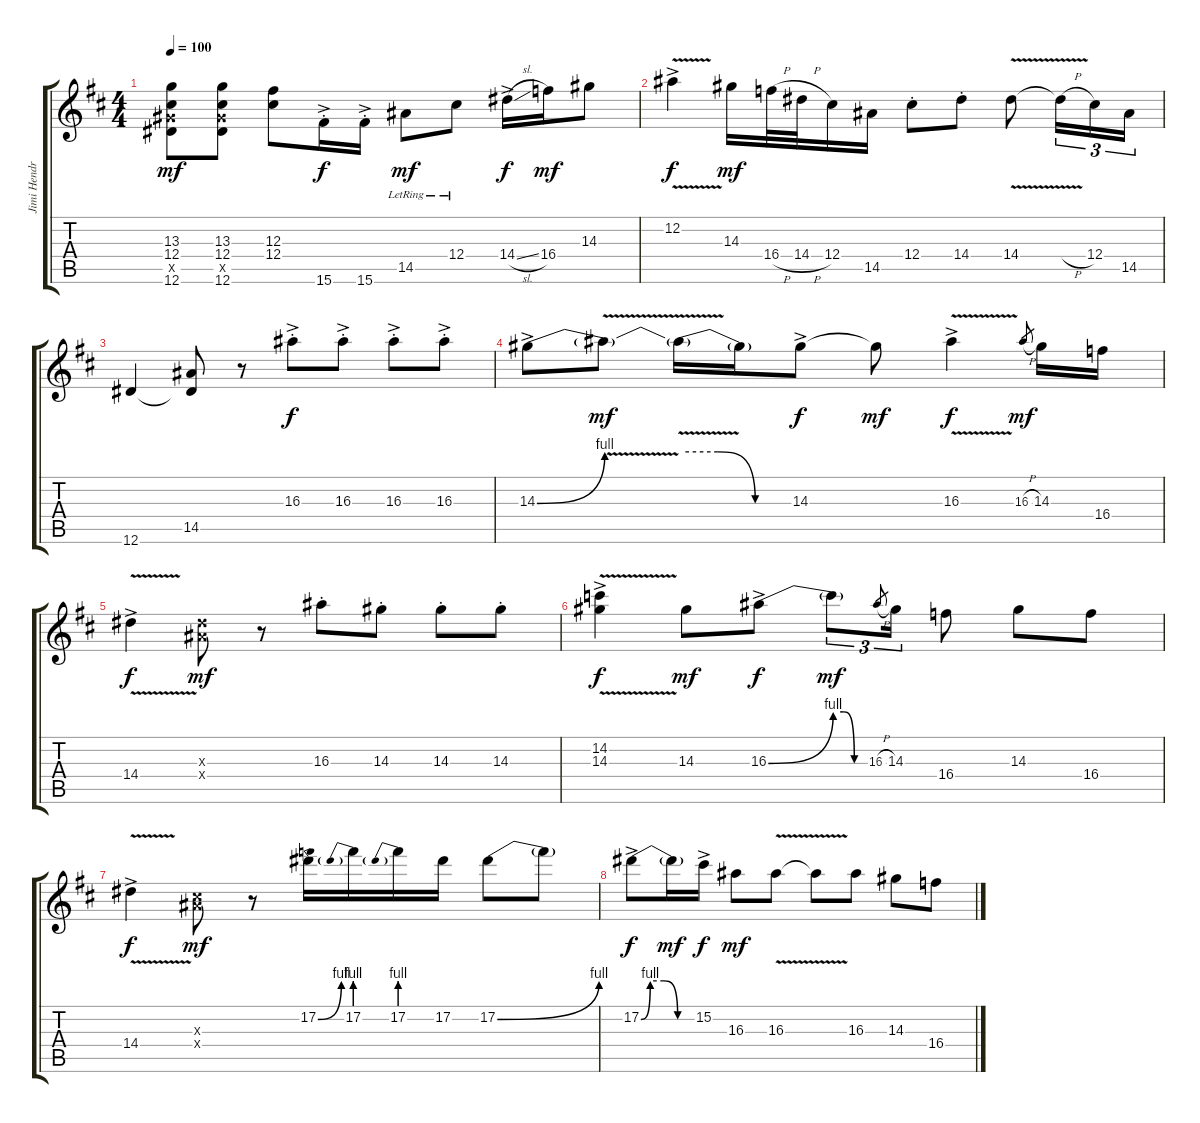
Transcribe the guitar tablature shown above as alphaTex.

\track ("Jimi Hendrix-Distortion Gtr. Tuned Down " "Jimi Hendr") {instrument distortionguitar}
\staff {score tabs}
\tuning (Eb4 Bb3 Gb3 Db3 Ab2 Eb2) {hide}
\ts (4 4)
\tempo 100
\clef g2
\ks d
(13.3 12.4 12.5{x} 12.6).8{dy mf} (13.3 12.4 12.5{x} 12.6).8 (12.3 12.4).8 15.6{ac st}.16{dy f} 15.6{ac st}.16 14.5{lr}.8{dy mf} 12.4{lr}.8 14.4{sl ac}.16{dy f} 16.4.16{dy mf} 14.3.8 |
12.2{v ac}.4{dy f} 14.3.16{dy mf} 16.4{h}.32 14.4{h}.32 12.4.16 14.5.16 12.4{st}.8 14.4{st}.8 14.4{v}.8 14.4{h t}.16{tu (3 2)} 12.4.16{tu (3 2)} 14.5.16{tu (3 2)} |
12.6.4 (14.5 12.6{t}).8 r.8 16.3{ac st}.8{dy f} 16.3{ac st}.8 16.3{ac st}.8 16.3{ac st}.8 |
14.3{be (bend 0 0 60 4) ac}.8 14.3{v t}.8{dy mf} 14.3{be (custom 0 4 20 4 40 0 60 0) t}.16 14.3{t}.16 14.3{ac}.8{dy f} 14.3{t}.8{dy mf} 16.3{v ac}.4{dy f} 16.3{h}.8{gr dy mf} 14.3.16 16.4.16 |
14.4{v ac}.4{dy f} (9.3{x} 9.4{x}).8{dy mf} r.8 16.3{st}.8 14.3{st}.8 14.3{st}.8 14.3{st}.8 |
(14.2{v ac} 14.3{v ac}).4{dy f} 14.3.8{dy mf} 16.3{be (bend 0 0 60 4) ac}.8{dy f} 16.3{be (custom 0 4 20 4 40 0 60 0) t}.8{tu (3 2) dy mf} 16.3{h}.8{gr} 14.3.16{tu (3 2)} 16.4.8 14.3.8 16.4.8 |
14.4{v ac}.4{dy f} (7.3{x} 9.4{x}).8{dy mf} r.8 17.2{be (bend 0 0 60 4)}.16 17.2{be (prebend 0 4 60 4)}.16 17.2{be (prebend 0 4 60 4)}.16 17.2.16 17.2{be (bend 0 0 60 4)}.8 17.2{t}.8 |
17.2{be (custom 0 0 10 4 25 4 40 0 60 0) ac}.8{dy f} 17.2{t}.16{dy mf} 15.2{ac}.16{dy f} 16.3.8{dy mf} 16.3{v}.8 16.3{v t}.8 16.3.8 14.3.8 16.4.8
